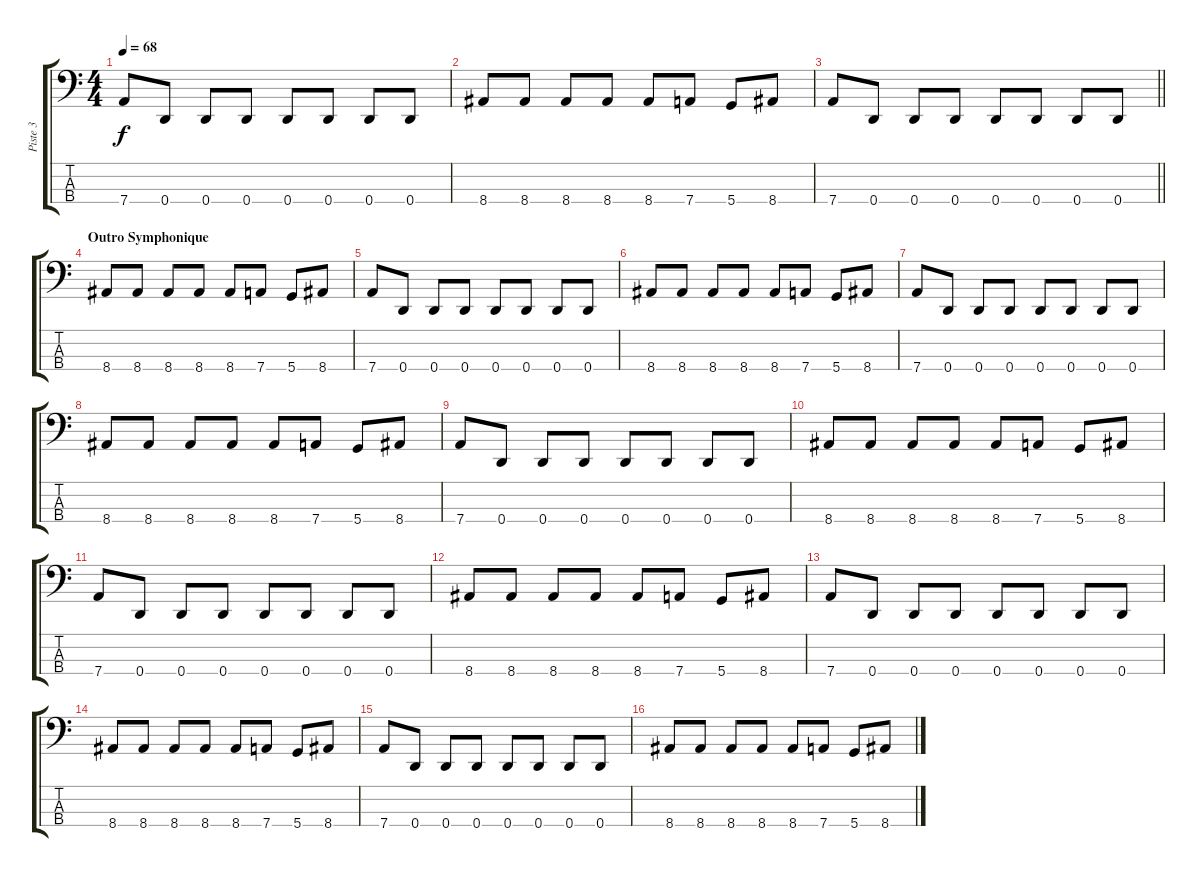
\track ("Piste 3" "Piste 3") {instrument electricbasspick}
\staff {score tabs}
\tuning (G2 D2 A1 D1) {hide}
\ts (4 4)
\tempo 68
\clef f4
\ks c
7.4.8{dy f} 0.4.8 0.4.8 0.4.8 0.4.8 0.4.8 0.4.8 0.4.8 |
8.4.8 8.4.8 8.4.8 8.4.8 8.4.8 7.4.8 5.4.8 8.4.8 |
\barLineRight lightlight
7.4.8 0.4.8 0.4.8 0.4.8 0.4.8 0.4.8 0.4.8 0.4.8 |
\section ("" "Outro Symphonique")
8.4.8 8.4.8 8.4.8 8.4.8 8.4.8 7.4.8 5.4.8 8.4.8 |
7.4.8 0.4.8 0.4.8 0.4.8 0.4.8 0.4.8 0.4.8 0.4.8 |
8.4.8 8.4.8 8.4.8 8.4.8 8.4.8 7.4.8 5.4.8 8.4.8 |
7.4.8 0.4.8 0.4.8 0.4.8 0.4.8 0.4.8 0.4.8 0.4.8 |
8.4.8 8.4.8 8.4.8 8.4.8 8.4.8 7.4.8 5.4.8 8.4.8 |
7.4.8 0.4.8 0.4.8 0.4.8 0.4.8 0.4.8 0.4.8 0.4.8 |
8.4.8 8.4.8 8.4.8 8.4.8 8.4.8 7.4.8 5.4.8 8.4.8 |
7.4.8 0.4.8 0.4.8 0.4.8 0.4.8 0.4.8 0.4.8 0.4.8 |
8.4.8 8.4.8 8.4.8 8.4.8 8.4.8 7.4.8 5.4.8 8.4.8 |
7.4.8 0.4.8 0.4.8 0.4.8 0.4.8 0.4.8 0.4.8 0.4.8 |
8.4.8 8.4.8 8.4.8 8.4.8 8.4.8 7.4.8 5.4.8 8.4.8 |
7.4.8 0.4.8 0.4.8 0.4.8 0.4.8 0.4.8 0.4.8 0.4.8 |
8.4.8 8.4.8 8.4.8 8.4.8 8.4.8 7.4.8 5.4.8 8.4.8
